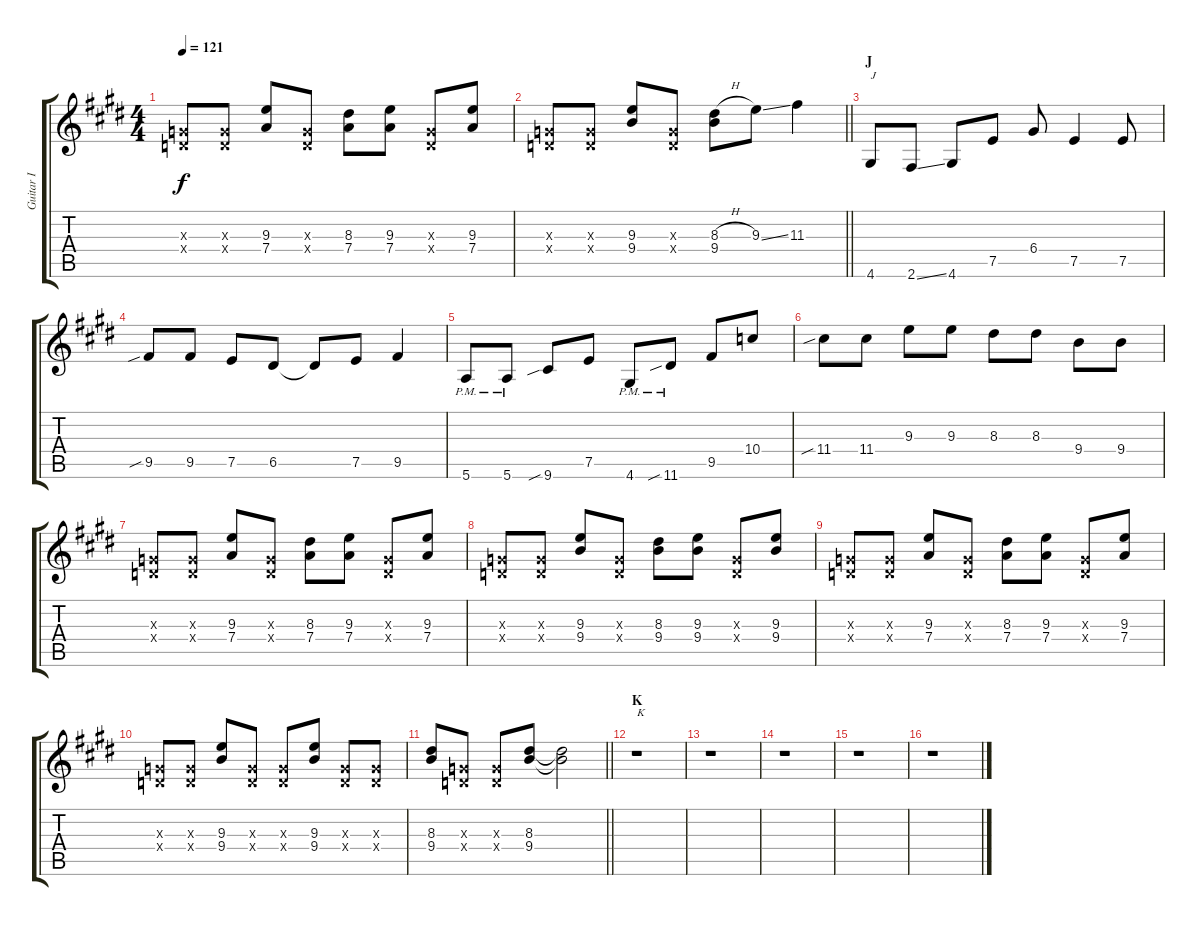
\track ("Guitar I" "Guitar I") {instrument overdrivenguitar}
\staff {score tabs}
\tuning (E4 B3 G3 D3 A2 E2) {hide}
\ts (4 4)
\tempo 121
\clef g2
\ks e
(0.3{x} 0.4{x}).8{dy f} (0.3{x} 0.4{x}).8 (9.3 7.4).8 (0.3{x} 0.4{x}).8 (8.3 7.4).8 (9.3 7.4).8 (0.3{x} 0.4{x}).8 (9.3 7.4).8 |
\barLineRight lightlight
(0.3{x} 0.4{x}).8 (0.3{x} 0.4{x}).8 (9.3 9.4).8 (0.3{x} 0.4{x}).8 (8.3{h} 9.4).8 9.3{ss}.8 11.3.4 |
\section ("" "J")
4.6.8{txt "J"} 2.6{ss}.8 4.6.8 7.5.8 6.4.8 7.5.4 7.5.8 |
9.5{sib}.8 9.5.8 7.5.8 6.5.8 6.5{t}.8 7.5.8 9.5.4 |
5.6{pm}.8 5.6{pm}.8 9.6{sib}.8 7.5.8 4.6{pm}.8 11.6{sib pm}.8 9.5.8 10.4.8 |
11.4{sib}.8 11.4.8 9.3.8 9.3.8 8.3.8 8.3.8 9.4.8 9.4.8 |
(0.3{x} 0.4{x}).8 (0.3{x} 0.4{x}).8 (9.3 7.4).8 (0.3{x} 0.4{x}).8 (8.3 7.4).8 (9.3 7.4).8 (0.3{x} 0.4{x}).8 (9.3 7.4).8 |
(0.3{x} 0.4{x}).8 (0.3{x} 0.4{x}).8 (9.3 9.4).8 (0.3{x} 0.4{x}).8 (8.3 9.4).8 (9.3 9.4).8 (0.3{x} 0.4{x}).8 (9.3 9.4).8 |
(0.3{x} 0.4{x}).8 (0.3{x} 0.4{x}).8 (9.3 7.4).8 (0.3{x} 0.4{x}).8 (8.3 7.4).8 (9.3 7.4).8 (0.3{x} 0.4{x}).8 (9.3 7.4).8 |
(0.3{x} 0.4{x}).8 (0.3{x} 0.4{x}).8 (9.3 9.4).8 (0.3{x} 0.4{x}).8 (0.3{x} 0.4{x}).8 (9.3 9.4).8 (0.3{x} 0.4{x}).8 (0.3{x} 0.4{x}).8 |
\barLineRight lightlight
(8.3 9.4).8 (0.3{x} 0.4{x}).8 (0.3{x} 0.4{x}).8 (8.3 9.4).8 (8.3{t} 9.4{t}).2 |
\section ("" "K")
r.1{txt "K"} |
r.1 |
r.1 |
r.1 |
r.1
